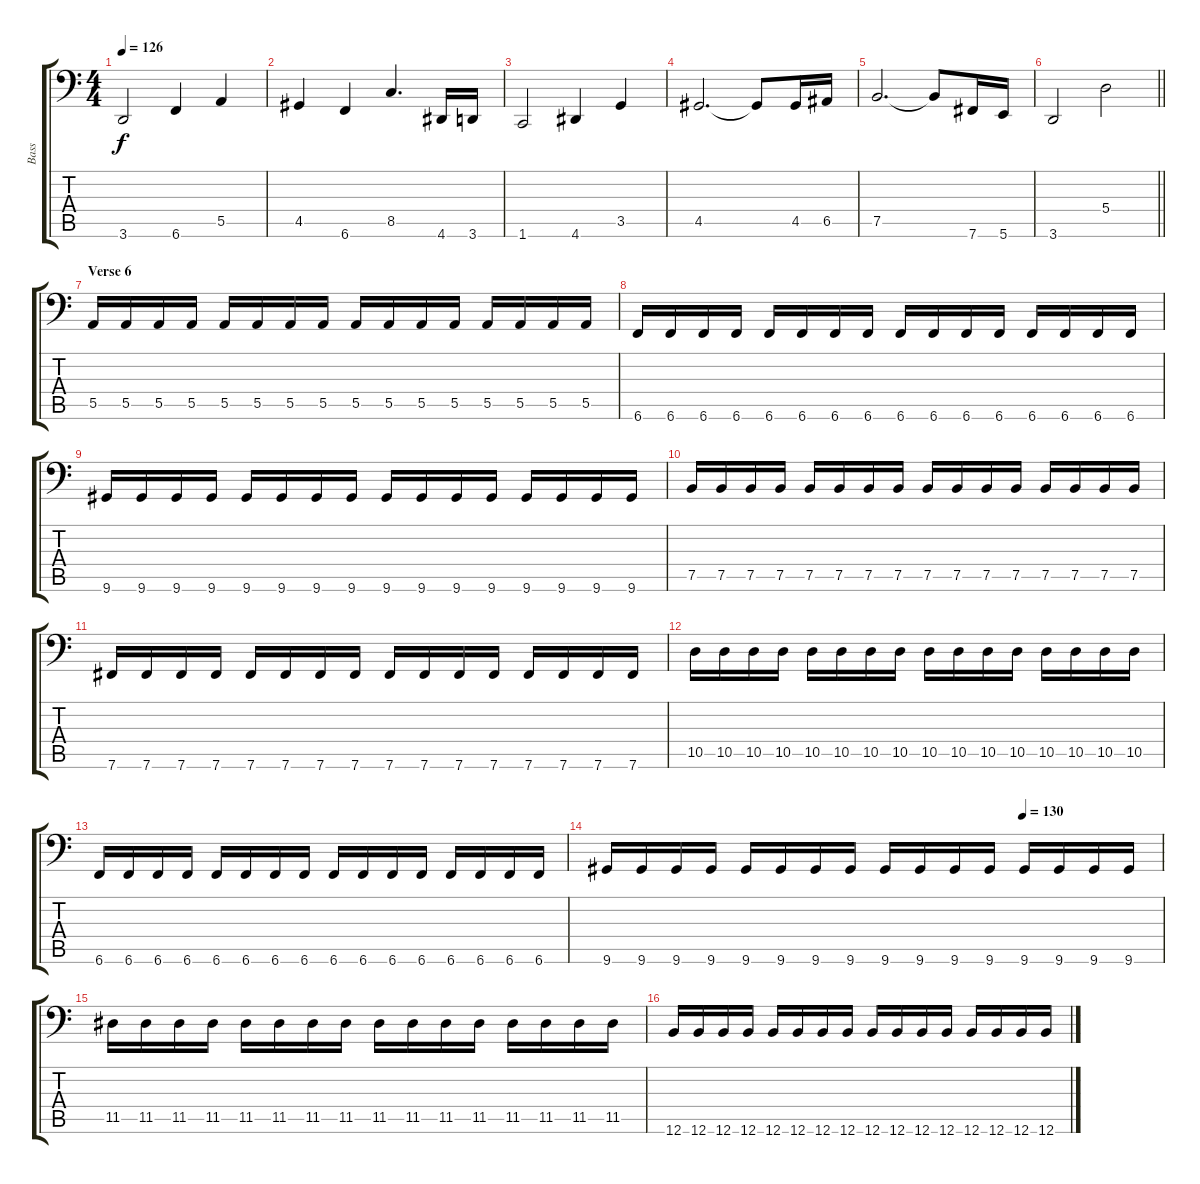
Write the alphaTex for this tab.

\track ("Bass" "Bass") {instrument electricbassfinger}
\staff {score tabs}
\tuning (C3 G2 D2 A1 E1 B0) {hide}
\ts (4 4)
\tempo 126
\clef f4
\ks c
3.6.2{dy f} 6.6.4 5.5.4 |
4.5.4 6.6.4 8.5.4{d} 4.6.16 3.6.16 |
1.6.2 4.6.4 3.5.4 |
4.5.2{d} 4.5{t}.8 4.5.16 6.5.16 |
7.5.2{d} 7.5{t}.8 7.6.16 5.6.16 |
\barLineRight lightlight
3.6.2 5.4.2 |
\section ("" "Verse 6")
5.5.16 5.5.16 5.5.16 5.5.16 5.5.16 5.5.16 5.5.16 5.5.16 5.5.16 5.5.16 5.5.16 5.5.16 5.5.16 5.5.16 5.5.16 5.5.16 |
6.6.16 6.6.16 6.6.16 6.6.16 6.6.16 6.6.16 6.6.16 6.6.16 6.6.16 6.6.16 6.6.16 6.6.16 6.6.16 6.6.16 6.6.16 6.6.16 |
9.6.16 9.6.16 9.6.16 9.6.16 9.6.16 9.6.16 9.6.16 9.6.16 9.6.16 9.6.16 9.6.16 9.6.16 9.6.16 9.6.16 9.6.16 9.6.16 |
7.5.16 7.5.16 7.5.16 7.5.16 7.5.16 7.5.16 7.5.16 7.5.16 7.5.16 7.5.16 7.5.16 7.5.16 7.5.16 7.5.16 7.5.16 7.5.16 |
7.6.16 7.6.16 7.6.16 7.6.16 7.6.16 7.6.16 7.6.16 7.6.16 7.6.16 7.6.16 7.6.16 7.6.16 7.6.16 7.6.16 7.6.16 7.6.16 |
10.5.16 10.5.16 10.5.16 10.5.16 10.5.16 10.5.16 10.5.16 10.5.16 10.5.16 10.5.16 10.5.16 10.5.16 10.5.16 10.5.16 10.5.16 10.5.16 |
6.6.16 6.6.16 6.6.16 6.6.16 6.6.16 6.6.16 6.6.16 6.6.16 6.6.16 6.6.16 6.6.16 6.6.16 6.6.16 6.6.16 6.6.16 6.6.16 |
\tempo (130 0.75)
9.6.16 9.6.16 9.6.16 9.6.16 9.6.16 9.6.16 9.6.16 9.6.16 9.6.16 9.6.16 9.6.16 9.6.16 9.6.16 9.6.16 9.6.16 9.6.16 |
11.5.16 11.5.16 11.5.16 11.5.16 11.5.16 11.5.16 11.5.16 11.5.16 11.5.16 11.5.16 11.5.16 11.5.16 11.5.16 11.5.16 11.5.16 11.5.16 |
12.6.16 12.6.16 12.6.16 12.6.16 12.6.16 12.6.16 12.6.16 12.6.16 12.6.16 12.6.16 12.6.16 12.6.16 12.6.16 12.6.16 12.6.16 12.6.16
